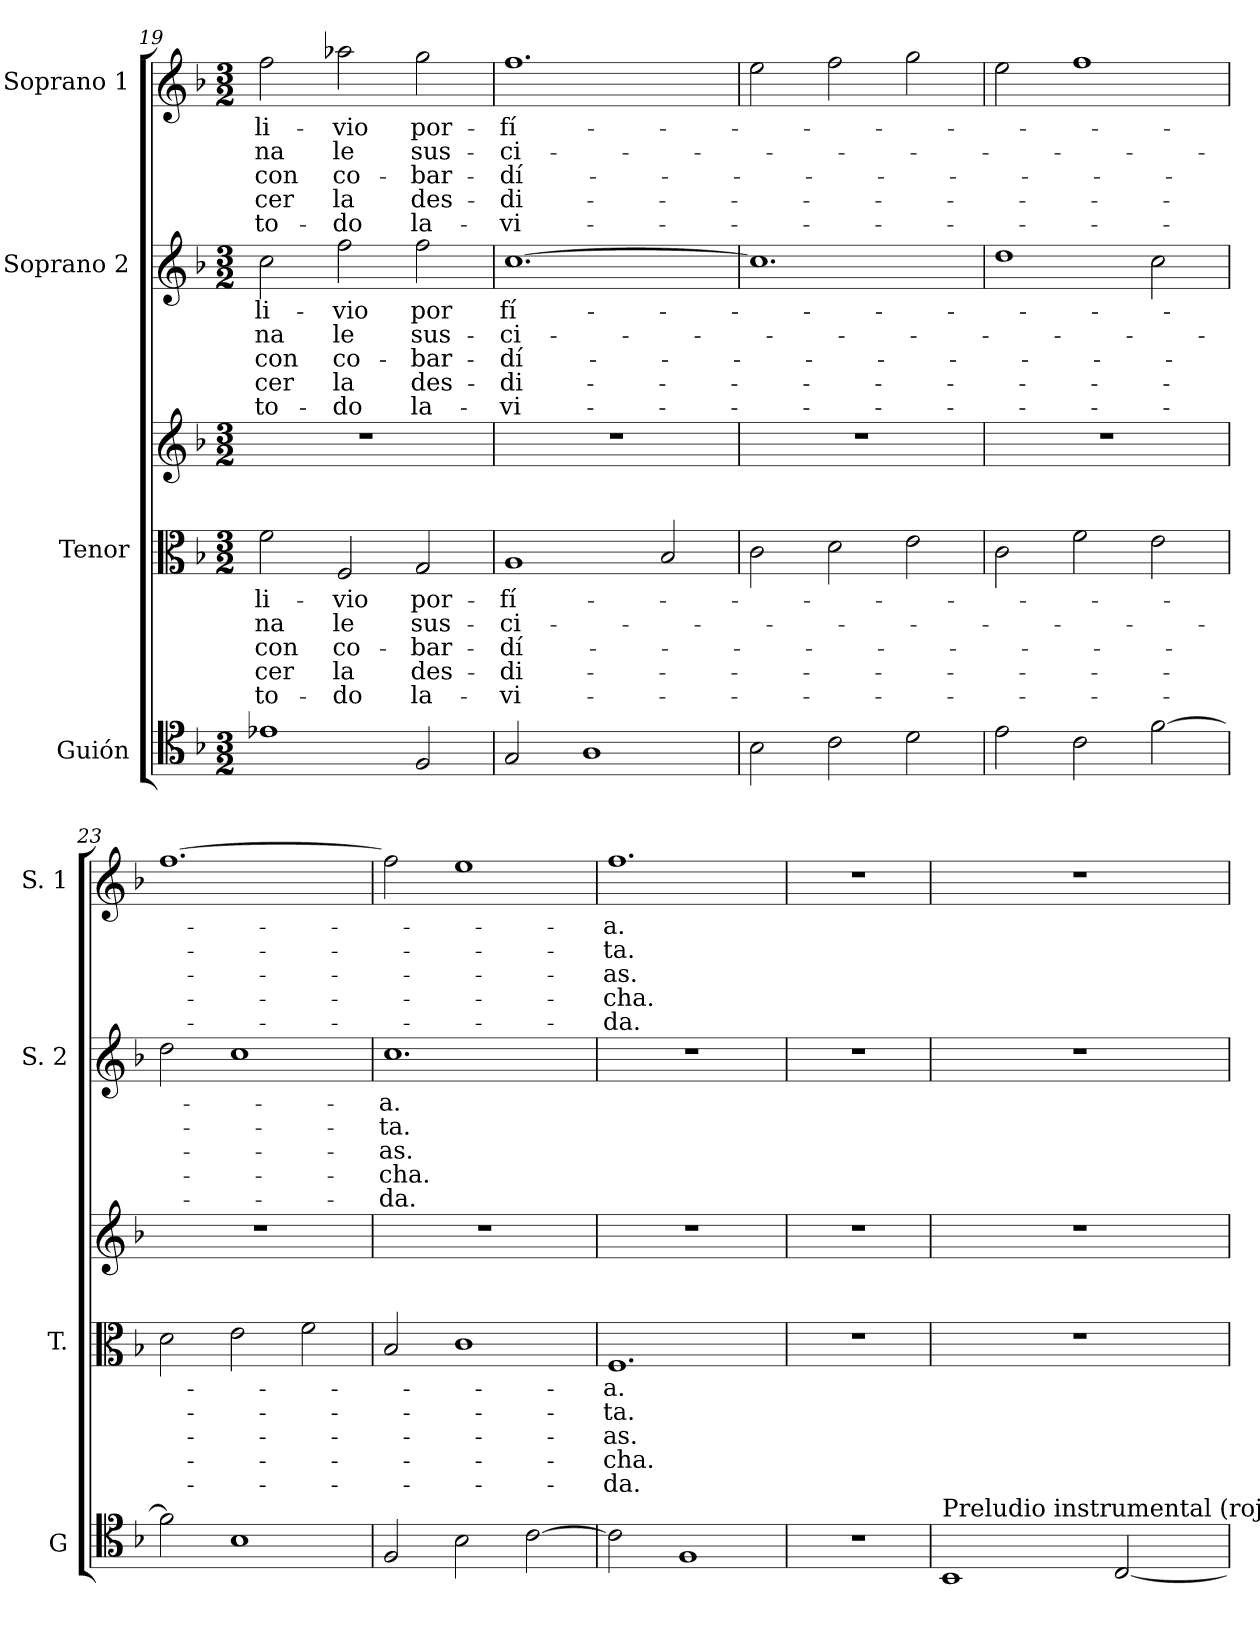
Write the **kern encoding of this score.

**kern	**kern	**text	**text	**text	**text	**text	**kern	**kern	**text	**text	**text	**text	**text	**kern	**text	**text	**text	**text	**text
*part5	*part4	*part4	*part4	*part4	*part4	*part4	*part3	*part2	*part2	*part2	*part2	*part2	*part2	*part1	*part1	*part1	*part1	*part1	*part1
*staff5	*staff4	*staff4	*staff4	*staff4	*staff4	*staff4	*staff3	*staff2	*staff2	*staff2	*staff2	*staff2	*staff2	*staff1	*staff1	*staff1	*staff1	*staff1	*staff1
*I"Guión	*I"Tenor	*	*	*	*	*	*	*I"Soprano 2	*	*	*	*	*	*I"Soprano 1	*	*	*	*	*
*I'G	*I'T.	*	*	*	*	*	*	*I'S. 2	*	*	*	*	*	*I'S. 1	*	*	*	*	*
*clefC4	*clefC3	*	*	*	*	*	*clefG2	*clefG2	*	*	*	*	*	*clefG2	*	*	*	*	*
*k[b-]	*k[b-]	*	*	*	*	*	*k[b-]	*k[b-]	*	*	*	*	*	*k[b-]	*	*	*	*	*
*M3/2	*M3/2	*	*	*	*	*	*M3/2	*M3/2	*	*	*	*	*	*M3/2	*	*	*	*	*
=19	=19	=19	=19	=19	=19	=19	=19	=19	=19	=19	=19	=19	=19	=19	=19	=19	=19	=19	=19
1e-X	2f	-li-	-na	con	-cer	to-	1.r	2cc	-li-	-na	con	-cer	to-	2ff	-li-	-na	con	-cer	to-
.	2F	-vio	le	co-	la	-do	.	2ff	-vio	le	co-	la	-do	2aa-X	-vio	le	co-	la	-do
2F	2G	por-	sus-	-bar-	des-	la-	.	2ff	por	sus-	-bar-	des-	la-	2gg	por-	sus-	-bar-	des-	la-
=20	=20	=20	=20	=20	=20	=20	=20	=20	=20	=20	=20	=20	=20	=20	=20	=20	=20	=20	=20
2G	1A	-fí-	-ci-	-dí-	-di-	-vi-	1.r	[1.cc	fí-	-ci-	-dí-	-di-	-vi-	1.ff	-fí-	-ci-	-dí-	-di-	-vi-
1A	.	.	.	.	.	.	.	.	.	.	.	.	.	.	.	.	.	.	.
.	2B-	.	.	.	.	.	.	.	.	.	.	.	.	.	.	.	.	.	.
!!LO:PB:g=z
=21	=21	=21	=21	=21	=21	=21	=21	=21	=21	=21	=21	=21	=21	=21	=21	=21	=21	=21	=21
2B-	2c	.	.	.	.	.	1.r	1.cc]	.	.	.	.	.	2ee	.	.	.	.	.
2c	2d	.	.	.	.	.	.	.	.	.	.	.	.	2ff	.	.	.	.	.
2d	2e	.	.	.	.	.	.	.	.	.	.	.	.	2gg	.	.	.	.	.
=22	=22	=22	=22	=22	=22	=22	=22	=22	=22	=22	=22	=22	=22	=22	=22	=22	=22	=22	=22
2e	2c	.	.	.	.	.	1.r	1dd	.	.	.	.	.	2ee	.	.	.	.	.
2c	2f	.	.	.	.	.	.	.	.	.	.	.	.	1ff	.	.	.	.	.
[2f	2e	.	.	.	.	.	.	2cc	.	.	.	.	.	.	.	.	.	.	.
=23	=23	=23	=23	=23	=23	=23	=23	=23	=23	=23	=23	=23	=23	=23	=23	=23	=23	=23	=23
2f]	2d	.	.	.	.	.	1.r	2dd	.	.	.	.	.	[1.ff	.	.	.	.	.
1B-	2e	.	.	.	.	.	.	1cc	.	.	.	.	.	.	.	.	.	.	.
.	2f	.	.	.	.	.	.	.	.	.	.	.	.	.	.	.	.	.	.
=24	=24	=24	=24	=24	=24	=24	=24	=24	=24	=24	=24	=24	=24	=24	=24	=24	=24	=24	=24
2F	2B-	.	.	.	.	.	1.r	1.cc	-a.	-ta.	-as.	-cha.	-da.	2ff]	.	.	.	.	.
2B-	1c	.	.	.	.	.	.	.	.	.	.	.	.	1ee	.	.	.	.	.
[2c	.	.	.	.	.	.	.	.	.	.	.	.	.	.	.	.	.	.	.
=25	=25	=25	=25	=25	=25	=25	=25	=25	=25	=25	=25	=25	=25	=25	=25	=25	=25	=25	=25
2c]	1.F	-a.	-ta.	-as.	-cha.	-da.	1.r	1.r	.	.	.	.	.	1.ff	-a.	-ta.	-as.	-cha.	-da.
1F	.	.	.	.	.	.	.	.	.	.	.	.	.	.	.	.	.	.	.
!!LO:LB:g=z
=1	=1	=1	=1	=1	=1	=1	=1	=1	=1	=1	=1	=1	=1	=1	=1	=1	=1	=1	=1
1.r	1.r	.	.	.	.	.	1.r	1.r	.	.	.	.	.	1.r	.	.	.	.	.
=2	=2	=2	=2	=2	=2	=2	=2	=2	=2	=2	=2	=2	=2	=2	=2	=2	=2	=2	=2
!LO:TX:t=Preludio instrumental (rojão)	!	!	!	!	!	!	!	!	!	!	!	!	!	!	!	!	!	!	!
1BB-	1.r	.	.	.	.	.	1.r	1.r	.	.	.	.	.	1.r	.	.	.	.	.
[2C	.	.	.	.	.	.	.	.	.	.	.	.	.	.	.	.	.	.	.
=	=	=	=	=	=	=	=	=	=	=	=	=	=	=	=	=	=	=	=
*-	*-	*-	*-	*-	*-	*-	*-	*-	*-	*-	*-	*-	*-	*-	*-	*-	*-	*-	*-
